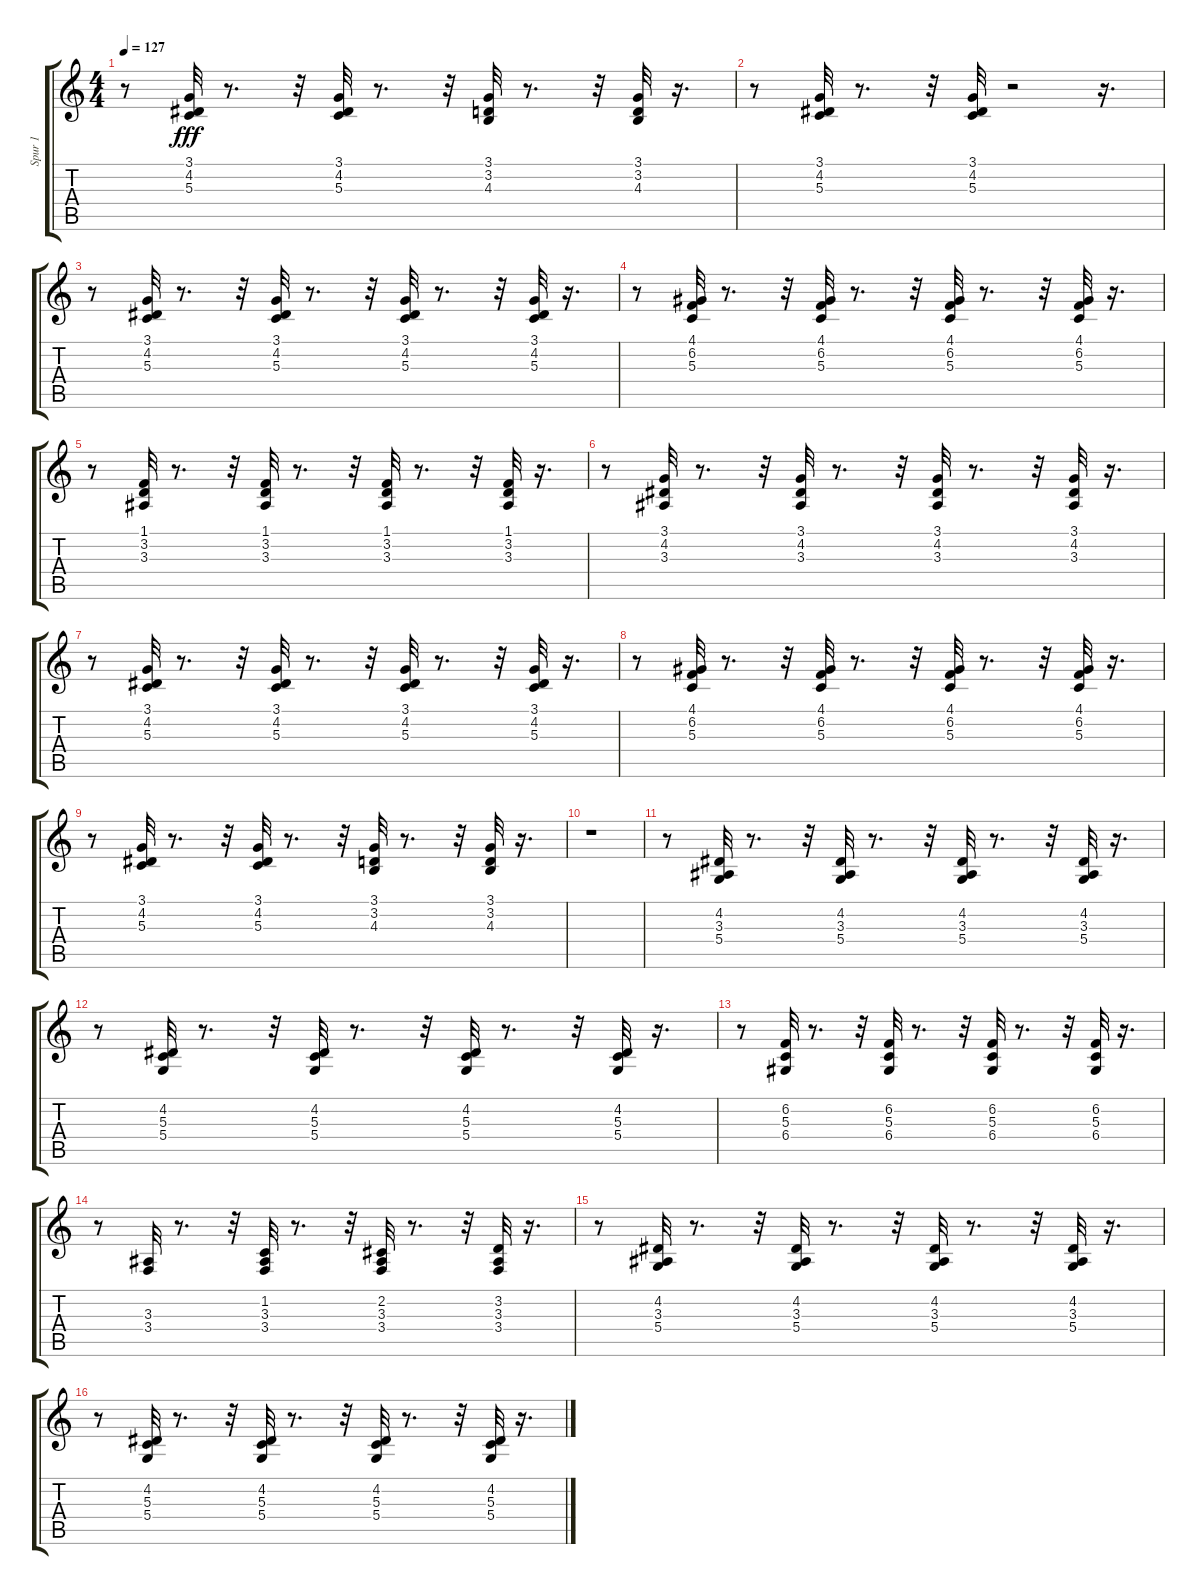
\track ("Spur 1" "Spur 1") {instrument harpsichord}
\staff {score tabs}
\tuning (E4 B3 G3 D3 A2 E2) {hide}
\ts (4 4)
\tempo 127
\clef g2
\ks c
r.8{dy fff} (3.1 4.2 5.3).32 r.8{d} r.32 (3.1 4.2 5.3).32 r.8{d} r.32 (3.1 3.2 4.3).32 r.8{d} r.32 (3.1 3.2 4.3).32 r.16{d} |
r.8 (3.1 4.2 5.3).32 r.8{d} r.32 (3.1 4.2 5.3).32 r.2 r.16{d} |
r.8 (3.1 4.2 5.3).32 r.8{d} r.32 (3.1 4.2 5.3).32 r.8{d} r.32 (3.1 4.2 5.3).32 r.8{d} r.32 (3.1 4.2 5.3).32 r.16{d} |
r.8 (4.1 6.2 5.3).32 r.8{d} r.32 (4.1 6.2 5.3).32 r.8{d} r.32 (4.1 6.2 5.3).32 r.8{d} r.32 (4.1 6.2 5.3).32 r.16{d} |
r.8 (1.1 3.2 3.3).32 r.8{d} r.32 (1.1 3.2 3.3).32 r.8{d} r.32 (1.1 3.2 3.3).32 r.8{d} r.32 (1.1 3.2 3.3).32 r.16{d} |
r.8 (3.1 4.2 3.3).32 r.8{d} r.32 (3.1 4.2 3.3).32 r.8{d} r.32 (3.1 4.2 3.3).32 r.8{d} r.32 (3.1 4.2 3.3).32 r.16{d} |
r.8 (3.1 4.2 5.3).32 r.8{d} r.32 (3.1 4.2 5.3).32 r.8{d} r.32 (3.1 4.2 5.3).32 r.8{d} r.32 (3.1 4.2 5.3).32 r.16{d} |
r.8 (4.1 6.2 5.3).32 r.8{d} r.32 (4.1 6.2 5.3).32 r.8{d} r.32 (4.1 6.2 5.3).32 r.8{d} r.32 (4.1 6.2 5.3).32 r.16{d} |
r.8 (3.1 4.2 5.3).32 r.8{d} r.32 (3.1 4.2 5.3).32 r.8{d} r.32 (3.1 3.2 4.3).32 r.8{d} r.32 (3.1 3.2 4.3).32 r.16{d} |
r.1 |
r.8 (4.2 3.3 5.4).32 r.8{d} r.32 (4.2 3.3 5.4).32 r.8{d} r.32 (4.2 3.3 5.4).32 r.8{d} r.32 (4.2 3.3 5.4).32 r.16{d} |
r.8 (4.2 5.3 5.4).32 r.8{d} r.32 (4.2 5.3 5.4).32 r.8{d} r.32 (4.2 5.3 5.4).32 r.8{d} r.32 (4.2 5.3 5.4).32 r.16{d} |
r.8 (6.2 5.3 6.4).32 r.8{d} r.32 (6.2 5.3 6.4).32 r.8{d} r.32 (6.2 5.3 6.4).32 r.8{d} r.32 (6.2 5.3 6.4).32 r.16{d} |
r.8 (3.3 3.4).32 r.8{d} r.32 (1.2 3.3 3.4).32 r.8{d} r.32 (2.2 3.3 3.4).32 r.8{d} r.32 (3.2 3.3 3.4).32 r.16{d} |
r.8 (4.2 3.3 5.4).32 r.8{d} r.32 (4.2 3.3 5.4).32 r.8{d} r.32 (4.2 3.3 5.4).32 r.8{d} r.32 (4.2 3.3 5.4).32 r.16{d} |
r.8 (4.2 5.3 5.4).32 r.8{d} r.32 (4.2 5.3 5.4).32 r.8{d} r.32 (4.2 5.3 5.4).32 r.8{d} r.32 (4.2 5.3 5.4).32 r.16{d}
